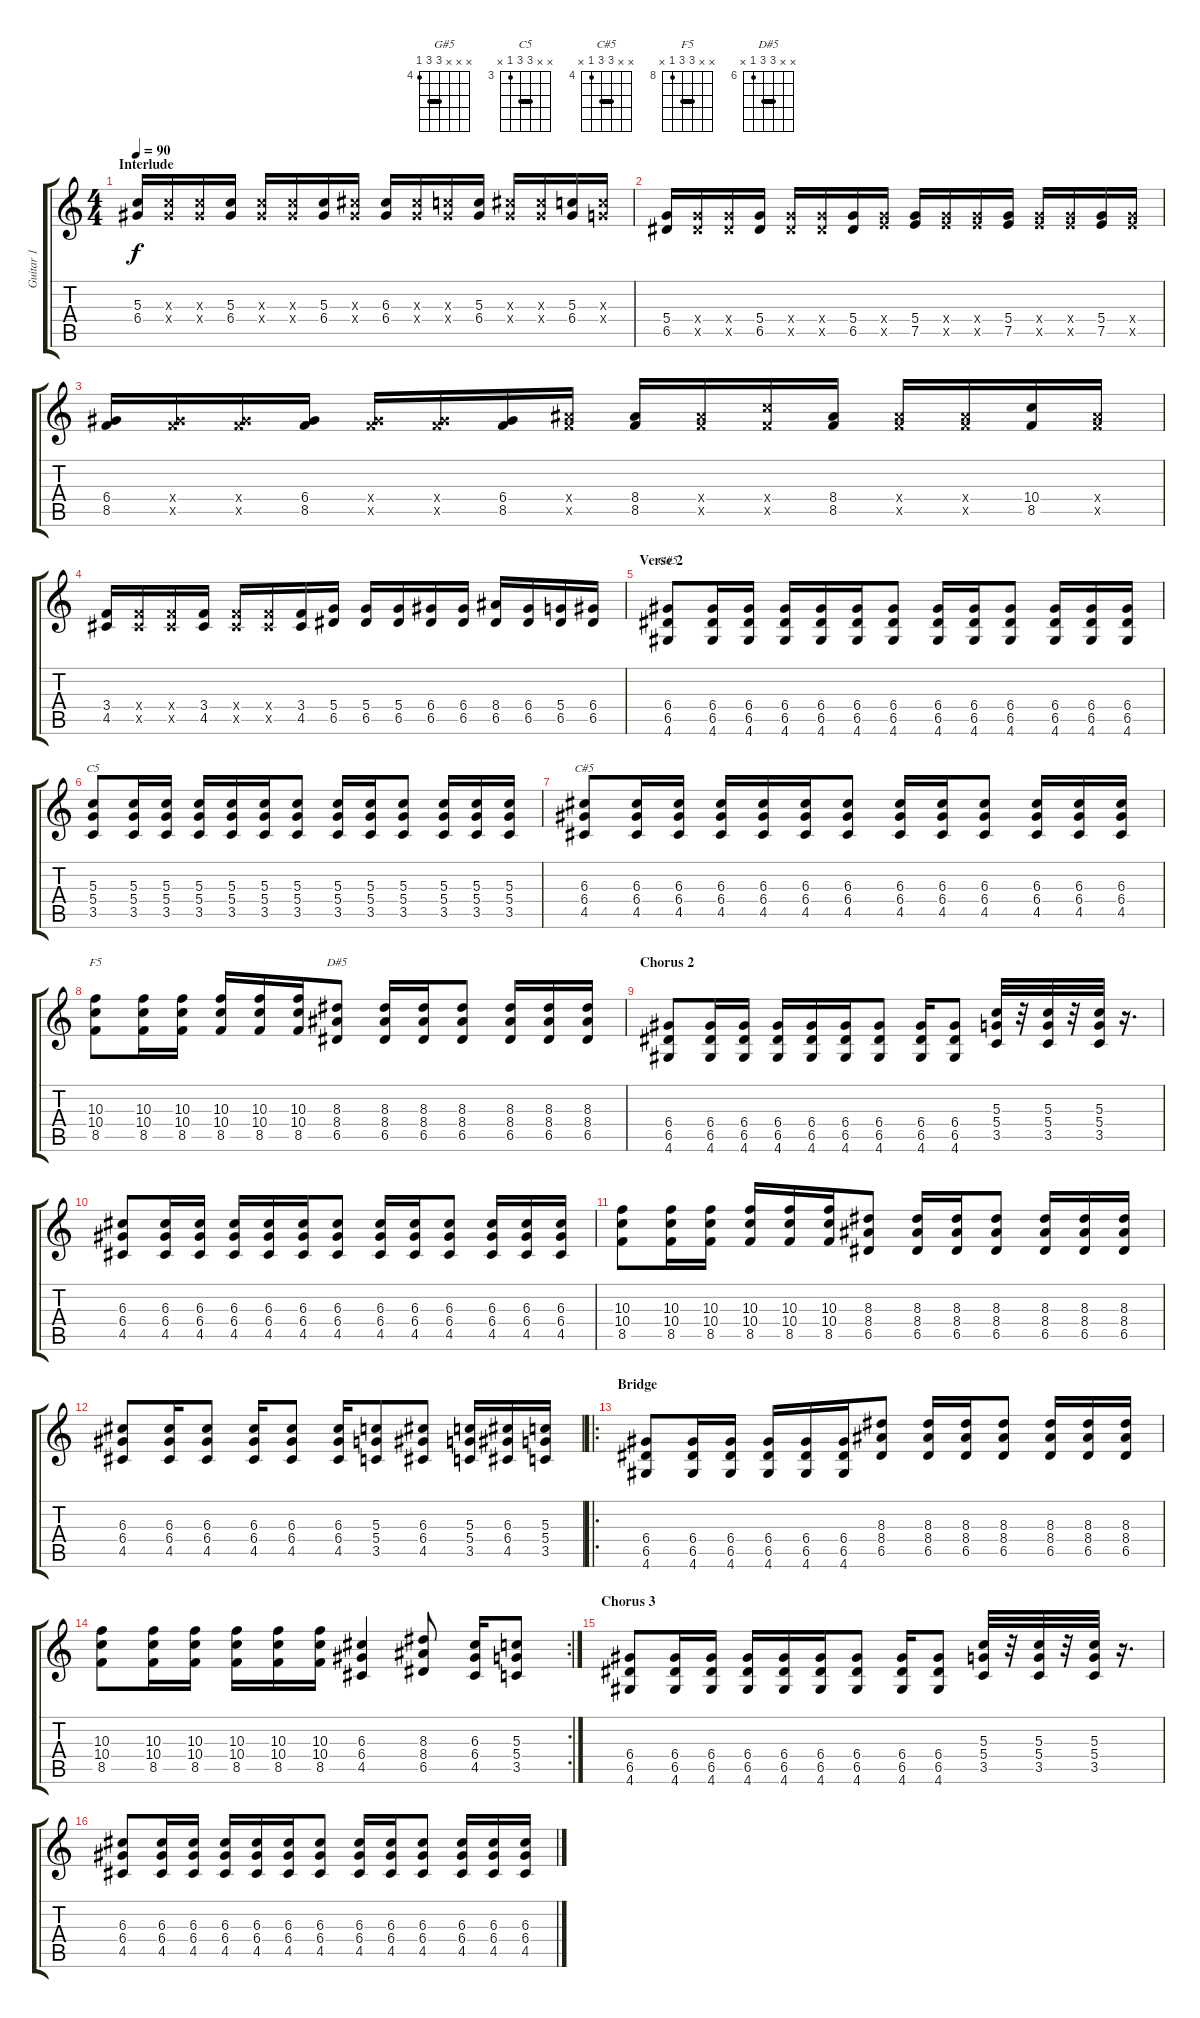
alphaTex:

\track ("Guitar 1" "Guitar 1") {instrument distortionguitar}
\staff {score tabs}
\tuning (E4 B3 G3 D3 A2 E2) {hide}
\chord ("G#5" x x x 6 6 4) {firstfret 4 barre 6}
\chord ("C5" x x 5 5 3 x) {firstfret 3 barre 5}
\chord ("C#5" x x 6 6 4 x) {firstfret 4 barre 6}
\chord ("F5" x x 10 10 8 x) {firstfret 8 barre 10}
\chord ("D#5" x x 8 8 6 x) {firstfret 6 barre 8}
\ts (4 4)
\section ("" "Interlude")
\tempo 90
\clef g2
\ks c
(5.3 6.4).16{dy f} (5.3{x} 6.4{x}).16 (5.3{x} 6.4{x}).16 (5.3 6.4).16 (5.3{x} 6.4{x}).16 (5.3{x} 6.4{x}).16 (5.3 6.4).16 (6.3{x} 6.4{x}).16 (6.3 6.4).16 (6.3{x} 6.4{x}).16 (5.3{x} 6.4{x}).16 (5.3 6.4).16 (6.3{x} 6.4{x}).16 (6.3{x} 6.4{x}).16 (5.3 6.4).16 (5.3{x} 5.4{x}).16 |
(5.4 6.5).16 (5.4{x} 6.5{x}).16 (5.4{x} 6.5{x}).16 (5.4 6.5).16 (5.4{x} 6.5{x}).16 (5.4{x} 6.5{x}).16 (5.4 6.5).16 (5.4{x} 7.5{x}).16 (5.4 7.5).16 (5.4{x} 7.5{x}).16 (5.4{x} 7.5{x}).16 (5.4 7.5).16 (5.4{x} 7.5{x}).16 (5.4{x} 7.5{x}).16 (5.4 7.5).16 (5.4{x} 7.5{x}).16 |
(6.4 8.5).16 (6.4{x} 8.5{x}).16 (6.4{x} 8.5{x}).16 (6.4 8.5).16 (6.4{x} 8.5{x}).16 (6.4{x} 8.5{x}).16 (6.4 8.5).16 (8.4{x} 8.5{x}).16 (8.4 8.5).16 (8.4{x} 8.5{x}).16 (10.4{x} 8.5{x}).16 (8.4 8.5).16 (8.4{x} 8.5{x}).16 (8.4{x} 8.5{x}).16 (10.4 8.5).16 (8.4{x} 8.5{x}).16 |
(3.4 4.5).16 (3.4{x} 4.5{x}).16 (3.4{x} 4.5{x}).16 (3.4 4.5).16 (3.4{x} 4.5{x}).16 (3.4{x} 4.5{x}).16 (3.4 4.5).16 (5.4 6.5).16 (5.4 6.5).16 (5.4 6.5).16 (6.4 6.5).16 (6.4 6.5).16 (8.4 6.5).16 (6.4 6.5).16 (5.4 6.5).16 (6.4 6.5).16 |
\section ("" "Verse 2")
(6.4 6.5 4.6).8{ch "G#5"} (6.4 6.5 4.6).16 (6.4 6.5 4.6).16 (6.4 6.5 4.6).16 (6.4 6.5 4.6).16 (6.4 6.5 4.6).16 (6.4 6.5 4.6).8 (6.4 6.5 4.6).16 (6.4 6.5 4.6).16 (6.4 6.5 4.6).8 (6.4 6.5 4.6).16 (6.4 6.5 4.6).16 (6.4 6.5 4.6).16 |
(5.3 5.4 3.5).8{ch "C5"} (5.3 5.4 3.5).16 (5.3 5.4 3.5).16 (5.3 5.4 3.5).16 (5.3 5.4 3.5).16 (5.3 5.4 3.5).16 (5.3 5.4 3.5).8 (5.3 5.4 3.5).16 (5.3 5.4 3.5).16 (5.3 5.4 3.5).8 (5.3 5.4 3.5).16 (5.3 5.4 3.5).16 (5.3 5.4 3.5).16 |
(6.3 6.4 4.5).8{ch "C#5"} (6.3 6.4 4.5).16 (6.3 6.4 4.5).16 (6.3 6.4 4.5).16 (6.3 6.4 4.5).16 (6.3 6.4 4.5).16 (6.3 6.4 4.5).8 (6.3 6.4 4.5).16 (6.3 6.4 4.5).16 (6.3 6.4 4.5).8 (6.3 6.4 4.5).16 (6.3 6.4 4.5).16 (6.3 6.4 4.5).16 |
(10.3 10.4 8.5).8{ch "F5"} (10.3 10.4 8.5).16 (10.3 10.4 8.5).16 (10.3 10.4 8.5).16 (10.3 10.4 8.5).16 (10.3 10.4 8.5).16 (8.3 8.4 6.5).8{ch "D#5"} (8.3 8.4 6.5).16 (8.3 8.4 6.5).16 (8.3 8.4 6.5).8 (8.3 8.4 6.5).16 (8.3 8.4 6.5).16 (8.3 8.4 6.5).16 |
\section ("" "Chorus 2")
(6.4 6.5 4.6).8 (6.4 6.5 4.6).16 (6.4 6.5 4.6).16 (6.4 6.5 4.6).16 (6.4 6.5 4.6).16 (6.4 6.5 4.6).16 (6.4 6.5 4.6).8 (6.4 6.5 4.6).16 (6.4 6.5 4.6).8 (5.3 5.4 3.5).32 r.32 (5.3 5.4 3.5).32 r.32 (5.3 5.4 3.5).32 r.16{d} |
(6.3 6.4 4.5).8 (6.3 6.4 4.5).16 (6.3 6.4 4.5).16 (6.3 6.4 4.5).16 (6.3 6.4 4.5).16 (6.3 6.4 4.5).16 (6.3 6.4 4.5).8 (6.3 6.4 4.5).16 (6.3 6.4 4.5).16 (6.3 6.4 4.5).8 (6.3 6.4 4.5).16 (6.3 6.4 4.5).16 (6.3 6.4 4.5).16 |
(10.3 10.4 8.5).8 (10.3 10.4 8.5).16 (10.3 10.4 8.5).16 (10.3 10.4 8.5).16 (10.3 10.4 8.5).16 (10.3 10.4 8.5).16 (8.3 8.4 6.5).8 (8.3 8.4 6.5).16 (8.3 8.4 6.5).16 (8.3 8.4 6.5).8 (8.3 8.4 6.5).16 (8.3 8.4 6.5).16 (8.3 8.4 6.5).16 |
(6.3 6.4 4.5).8 (6.3 6.4 4.5).16 (6.3 6.4 4.5).8 (6.3 6.4 4.5).16 (6.3 6.4 4.5).8 (6.3 6.4 4.5).16 (5.3 5.4 3.5).8 (6.3 6.4 4.5).8 (5.3 5.4 3.5).16 (6.3 6.4 4.5).16 (5.3 5.4 3.5).16 |
\ro
\section ("" "Bridge")
(6.4 6.5 4.6).8 (6.4 6.5 4.6).16 (6.4 6.5 4.6).16 (6.4 6.5 4.6).16 (6.4 6.5 4.6).16 (6.4 6.5 4.6).16 (8.3 8.4 6.5).8 (8.3 8.4 6.5).16 (8.3 8.4 6.5).16 (8.3 8.4 6.5).8 (8.3 8.4 6.5).16 (8.3 8.4 6.5).16 (8.3 8.4 6.5).16 |
\rc 2
(10.3 10.4 8.5).8 (10.3 10.4 8.5).16 (10.3 10.4 8.5).16 (10.3 10.4 8.5).16 (10.3 10.4 8.5).16 (10.3 10.4 8.5).16 (6.3 6.4 4.5).4 (8.3 8.4 6.5).8 (6.3 6.4 4.5).16 (5.3 5.4 3.5).8 |
\section ("" "Chorus 3")
(6.4 6.5 4.6).8 (6.4 6.5 4.6).16 (6.4 6.5 4.6).16 (6.4 6.5 4.6).16 (6.4 6.5 4.6).16 (6.4 6.5 4.6).16 (6.4 6.5 4.6).8 (6.4 6.5 4.6).16 (6.4 6.5 4.6).8 (5.3 5.4 3.5).32 r.32 (5.3 5.4 3.5).32 r.32 (5.3 5.4 3.5).32 r.16{d} |
(6.3 6.4 4.5).8 (6.3 6.4 4.5).16 (6.3 6.4 4.5).16 (6.3 6.4 4.5).16 (6.3 6.4 4.5).16 (6.3 6.4 4.5).16 (6.3 6.4 4.5).8 (6.3 6.4 4.5).16 (6.3 6.4 4.5).16 (6.3 6.4 4.5).8 (6.3 6.4 4.5).16 (6.3 6.4 4.5).16 (6.3 6.4 4.5).16
